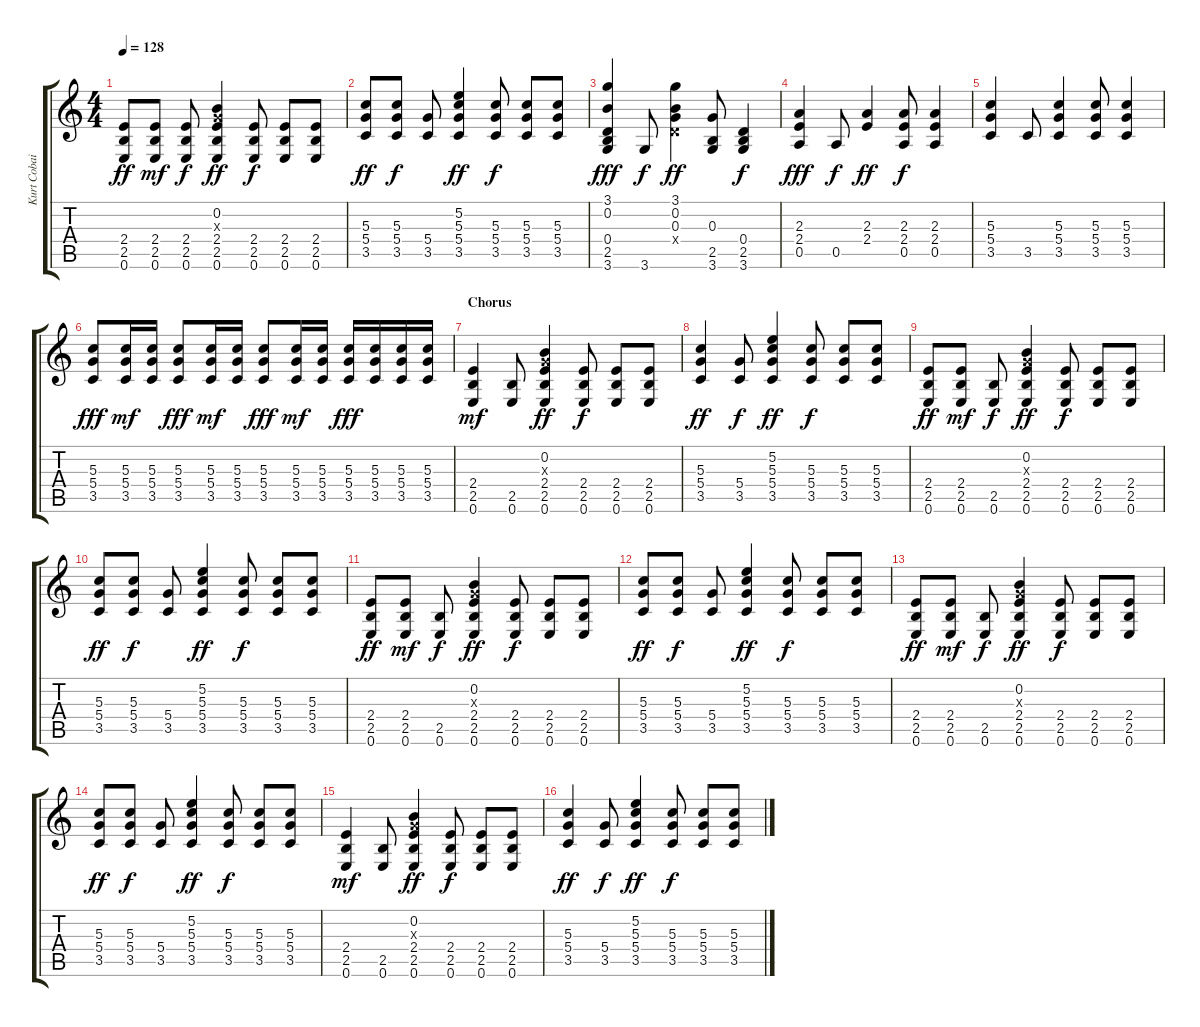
\track ("Kurt Cobain" "Kurt Cobai") {instrument electricguitarclean}
\staff {score tabs}
\tuning (E4 B3 G3 D3 A2 E2) {hide}
\ts (4 4)
\tempo 128
\clef g2
\ks c
(2.4 2.5 0.6).8{dy ff} (2.4 2.5 0.6).8{dy mf} (2.4 2.5 0.6).8{dy f} (0.2 0.3{x} 2.4 2.5 0.6).4{dy ff} (2.4 2.5 0.6).8{dy f} (2.4 2.5 0.6).8 (2.4 2.5 0.6).8 |
(5.3 5.4 3.5).8{dy ff} (5.3 5.4 3.5).8{dy f} (5.4 3.5).8 (5.2 5.3 5.4 3.5).4{dy ff} (5.3 5.4 3.5).8{dy f} (5.3 5.4 3.5).8 (5.3 5.4 3.5).8 |
(3.1 0.2 0.4 2.5 3.6).4{dy fff} 3.6.8{dy f} (3.1 0.2 0.3 0.4{x}).4{dy ff} (0.3 2.5 3.6).8 (0.4 2.5 3.6).4{dy f} |
(2.3 2.4 0.5).4{dy fff} 0.5.8{dy f} (2.3 2.4).4{dy ff} (2.3 2.4 0.5).8{dy f} (2.3 2.4 0.5).4 |
(5.3 5.4 3.5).4 3.5.8 (5.3 5.4 3.5).4 (5.3 5.4 3.5).8 (5.3 5.4 3.5).4 |
(5.3 5.4 3.5).8{dy fff} (5.3 5.4 3.5).16{dy mf} (5.3 5.4 3.5).16 (5.3 5.4 3.5).8{dy fff} (5.3 5.4 3.5).16{dy mf} (5.3 5.4 3.5).16 (5.3 5.4 3.5).8{dy fff} (5.3 5.4 3.5).16{dy mf} (5.3 5.4 3.5).16 (5.3 5.4 3.5).16{dy fff} (5.3 5.4 3.5).16 (5.3 5.4 3.5).16 (5.3 5.4 3.5).16 |
\section ("" "Chorus")
(2.4 2.5 0.6).4{dy mf} (2.5 0.6).8 (0.2 0.3{x} 2.4 2.5 0.6).4{dy ff} (2.4 2.5 0.6).8{dy f} (2.4 2.5 0.6).8 (2.4 2.5 0.6).8 |
(5.3 5.4 3.5).4{dy ff} (5.4 3.5).8{dy f} (5.2 5.3 5.4 3.5).4{dy ff} (5.3 5.4 3.5).8{dy f} (5.3 5.4 3.5).8 (5.3 5.4 3.5).8 |
(2.4 2.5 0.6).8{dy ff} (2.4 2.5 0.6).8{dy mf} (2.5 0.6).8{dy f} (0.2 0.3{x} 2.4 2.5 0.6).4{dy ff} (2.4 2.5 0.6).8{dy f} (2.4 2.5 0.6).8 (2.4 2.5 0.6).8 |
(5.3 5.4 3.5).8{dy ff} (5.3 5.4 3.5).8{dy f} (5.4 3.5).8 (5.2 5.3 5.4 3.5).4{dy ff} (5.3 5.4 3.5).8{dy f} (5.3 5.4 3.5).8 (5.3 5.4 3.5).8 |
(2.4 2.5 0.6).8{dy ff} (2.4 2.5 0.6).8{dy mf} (2.5 0.6).8{dy f} (0.2 0.3{x} 2.4 2.5 0.6).4{dy ff} (2.4 2.5 0.6).8{dy f} (2.4 2.5 0.6).8 (2.4 2.5 0.6).8 |
(5.3 5.4 3.5).8{dy ff} (5.3 5.4 3.5).8{dy f} (5.4 3.5).8 (5.2 5.3 5.4 3.5).4{dy ff} (5.3 5.4 3.5).8{dy f} (5.3 5.4 3.5).8 (5.3 5.4 3.5).8 |
(2.4 2.5 0.6).8{dy ff} (2.4 2.5 0.6).8{dy mf} (2.5 0.6).8{dy f} (0.2 0.3{x} 2.4 2.5 0.6).4{dy ff} (2.4 2.5 0.6).8{dy f} (2.4 2.5 0.6).8 (2.4 2.5 0.6).8 |
(5.3 5.4 3.5).8{dy ff} (5.3 5.4 3.5).8{dy f} (5.4 3.5).8 (5.2 5.3 5.4 3.5).4{dy ff} (5.3 5.4 3.5).8{dy f} (5.3 5.4 3.5).8 (5.3 5.4 3.5).8 |
(2.4 2.5 0.6).4{dy mf} (2.5 0.6).8 (0.2 0.3{x} 2.4 2.5 0.6).4{dy ff} (2.4 2.5 0.6).8{dy f} (2.4 2.5 0.6).8 (2.4 2.5 0.6).8 |
(5.3 5.4 3.5).4{dy ff} (5.4 3.5).8{dy f} (5.2 5.3 5.4 3.5).4{dy ff} (5.3 5.4 3.5).8{dy f} (5.3 5.4 3.5).8 (5.3 5.4 3.5).8
